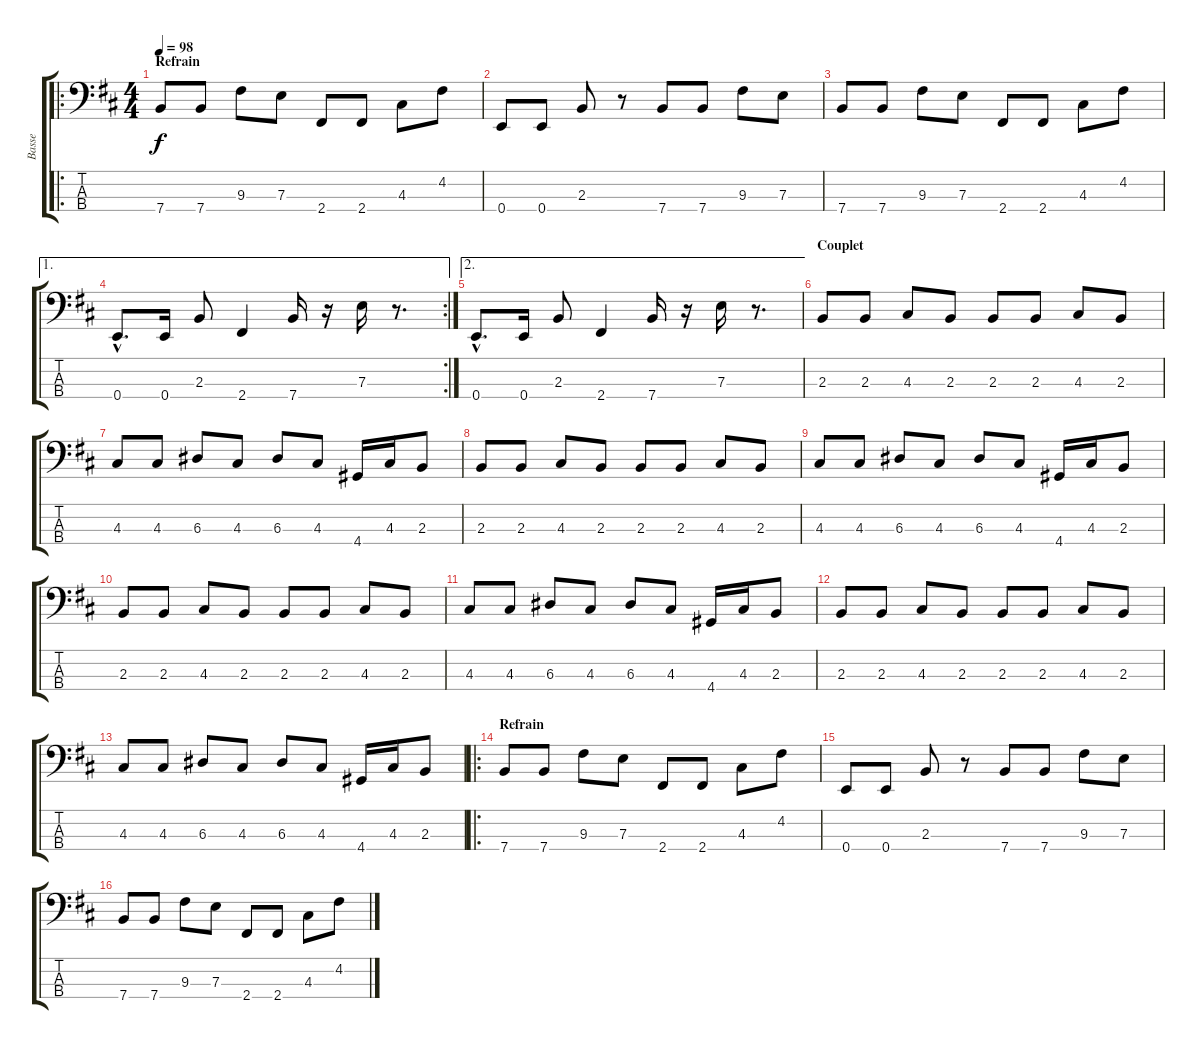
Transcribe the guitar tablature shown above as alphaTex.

\track ("Basse" "Basse") {instrument electricbassfinger}
\staff {score tabs}
\tuning (G2 D2 A1 E1) {hide}
\ro
\ts (4 4)
\section ("" "Refrain")
\tempo 98
\clef f4
\ks d
7.4.8{dy f instrument slapbass1} 7.4.8 9.3.8 7.3.8 2.4.8 2.4.8 4.3.8 4.2.8 |
0.4.8 0.4.8 2.3.8 r.8 7.4.8 7.4.8 9.3.8 7.3.8 |
7.4.8{instrument slapbass1} 7.4.8 9.3.8 7.3.8 2.4.8 2.4.8 4.3.8 4.2.8 |
\ae 1
\rc 2
0.4{hac}.8{d} 0.4.16 2.3.8 2.4.4 7.4.16 r.16 7.3.16 r.8{d} |
\ae 2
0.4{hac}.8{d} 0.4.16 2.3.8 2.4.4 7.4.16 r.16 7.3.16 r.8{d} |
\section ("" "Couplet")
2.3.8{instrument electricbassfinger} 2.3.8 4.3.8 2.3.8 2.3.8 2.3.8 4.3.8 2.3.8 |
4.3.8 4.3.8 6.3.8 4.3.8 6.3.8 4.3.8 4.4.16 4.3.16 2.3.8 |
2.3.8 2.3.8 4.3.8 2.3.8 2.3.8 2.3.8 4.3.8 2.3.8 |
4.3.8 4.3.8 6.3.8 4.3.8 6.3.8 4.3.8 4.4.16 4.3.16 2.3.8 |
2.3.8 2.3.8 4.3.8 2.3.8 2.3.8 2.3.8 4.3.8 2.3.8 |
4.3.8 4.3.8 6.3.8 4.3.8 6.3.8 4.3.8 4.4.16 4.3.16 2.3.8 |
2.3.8 2.3.8 4.3.8 2.3.8 2.3.8 2.3.8 4.3.8 2.3.8 |
4.3.8 4.3.8 6.3.8 4.3.8 6.3.8 4.3.8 4.4.16 4.3.16 2.3.8 |
\ro
\section ("" "Refrain")
7.4.8{instrument slapbass1} 7.4.8 9.3.8 7.3.8 2.4.8 2.4.8 4.3.8 4.2.8 |
0.4.8 0.4.8 2.3.8 r.8 7.4.8 7.4.8 9.3.8 7.3.8 |
7.4.8{instrument slapbass1} 7.4.8 9.3.8 7.3.8 2.4.8 2.4.8 4.3.8 4.2.8
